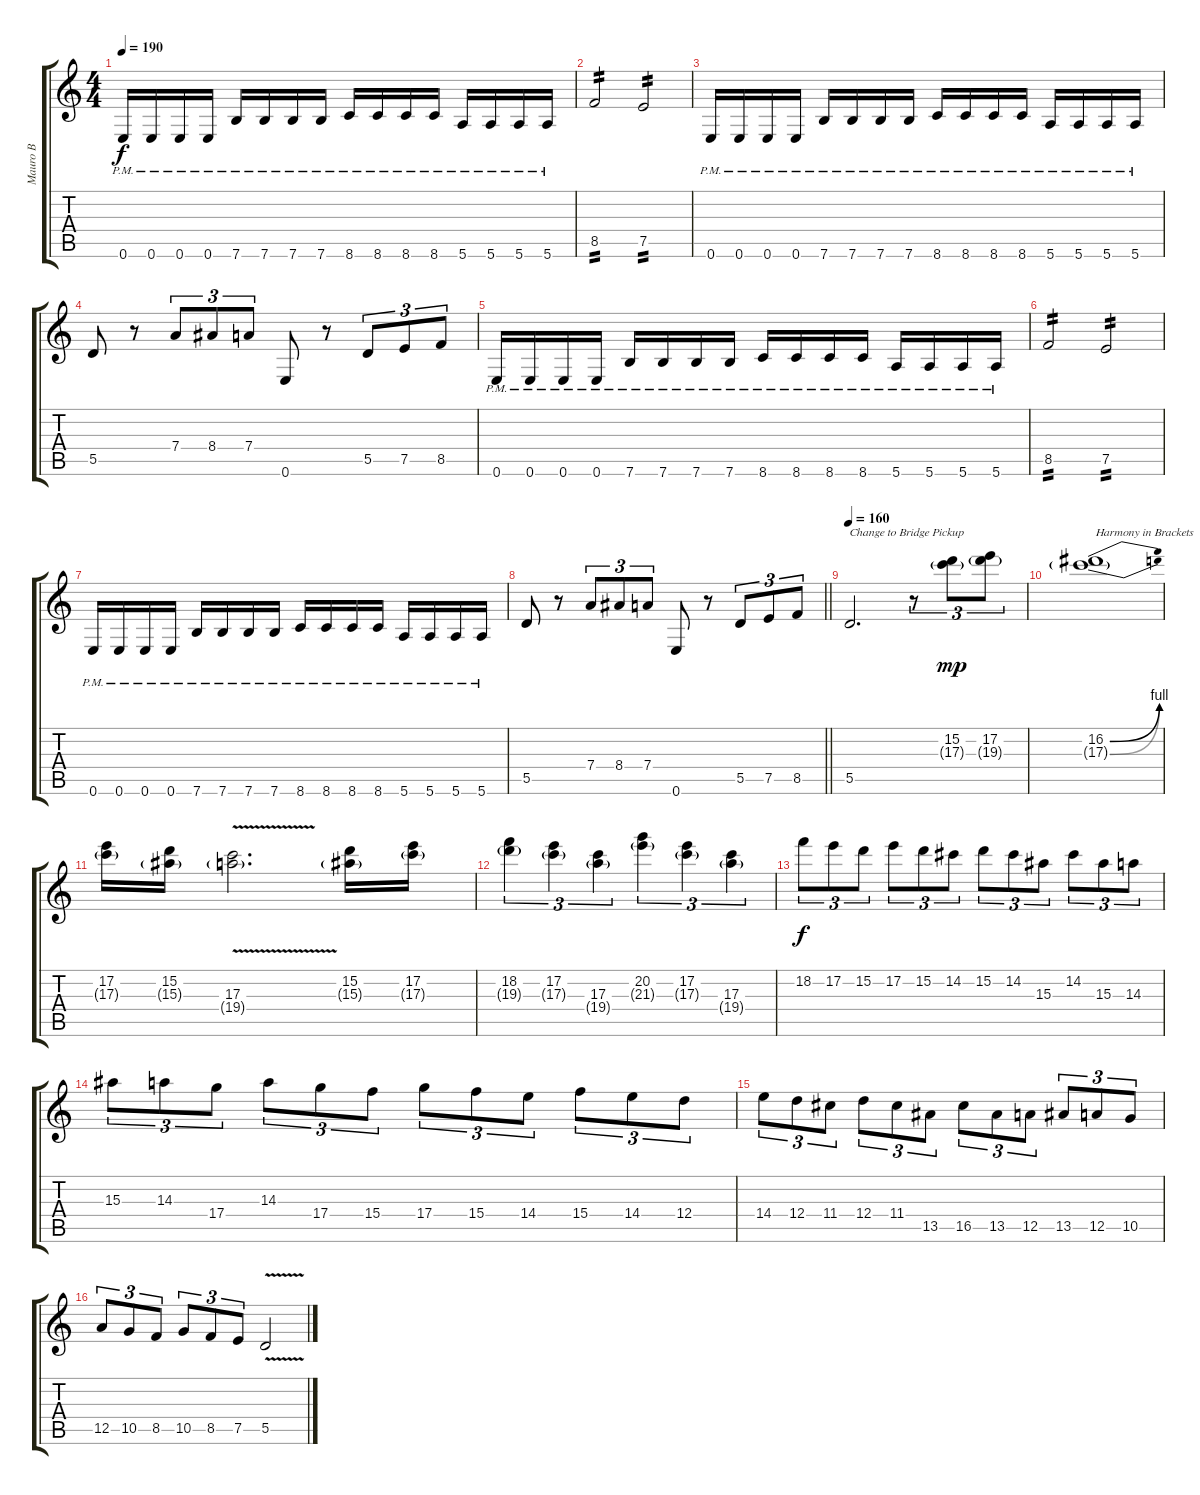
\track ("Mauro B" "Mauro B") {instrument overdrivenguitar}
\staff {score tabs}
\tuning (E4 B3 G3 D3 A2 E2) {hide}
\ts (4 4)
\tempo 190
\clef g2
\ks c
0.6{pm}.16{dy f} 0.6{pm}.16 0.6{pm}.16 0.6{pm}.16 7.6{pm}.16 7.6{pm}.16 7.6{pm}.16 7.6{pm}.16 8.6{pm}.16 8.6{pm}.16 8.6{pm}.16 8.6{pm}.16 5.6{pm}.16 5.6{pm}.16 5.6{pm}.16 5.6{pm}.16 |
8.5.2{tp 2} 7.5.2{tp 2} |
0.6{pm}.16 0.6{pm}.16 0.6{pm}.16 0.6{pm}.16 7.6{pm}.16 7.6{pm}.16 7.6{pm}.16 7.6{pm}.16 8.6{pm}.16 8.6{pm}.16 8.6{pm}.16 8.6{pm}.16 5.6{pm}.16 5.6{pm}.16 5.6{pm}.16 5.6{pm}.16 |
5.5.8 r.8 7.4.8{tu (3 2)} 8.4.8{tu (3 2)} 7.4.8{tu (3 2)} 0.6.8 r.8 5.5.8{tu (3 2)} 7.5.8{tu (3 2)} 8.5.8{tu (3 2)} |
0.6{pm}.16 0.6{pm}.16 0.6{pm}.16 0.6{pm}.16 7.6{pm}.16 7.6{pm}.16 7.6{pm}.16 7.6{pm}.16 8.6{pm}.16 8.6{pm}.16 8.6{pm}.16 8.6{pm}.16 5.6{pm}.16 5.6{pm}.16 5.6{pm}.16 5.6{pm}.16 |
8.5.2{tp 2} 7.5.2{tp 2} |
0.6{pm}.16 0.6{pm}.16 0.6{pm}.16 0.6{pm}.16 7.6{pm}.16 7.6{pm}.16 7.6{pm}.16 7.6{pm}.16 8.6{pm}.16 8.6{pm}.16 8.6{pm}.16 8.6{pm}.16 5.6{pm}.16 5.6{pm}.16 5.6{pm}.16 5.6{pm}.16 |
\barLineRight lightlight
5.5.8 r.8 7.4.8{tu (3 2)} 8.4.8{tu (3 2)} 7.4.8{tu (3 2)} 0.6.8 r.8 5.5.8{tu (3 2)} 7.5.8{tu (3 2)} 8.5.8{tu (3 2)} |
\tempo 160
5.5.2{d txt "Change to Bridge Pickup"} r.8{tu (3 2)} (15.2 17.3{g}).8{tu (3 2) dy mp} (17.2 19.3{g}).8{tu (3 2)} |
(16.2{be (bend 0 0 60 4)} 17.3{be (bend 0 0 60 4) g}).1{txt "Harmony in Brackets"} |
(17.2 17.3{g}).16 (15.2 15.3{g}).16 (17.3{v} 19.4{g}).2{d} (15.2 15.3{g}).16 (17.2 17.3{g}).16 |
(18.2 19.3{g}).4{tu (3 2)} (17.2 17.3{g}).4{tu (3 2)} (17.3 19.4{g}).4{tu (3 2)} (20.2 21.3{g}).4{tu (3 2)} (17.2 17.3{g}).4{tu (3 2)} (17.3 19.4{g}).4{tu (3 2)} |
18.2.8{tu (3 2) dy f} 17.2.8{tu (3 2)} 15.2.8{tu (3 2)} 17.2.8{tu (3 2)} 15.2.8{tu (3 2)} 14.2.8{tu (3 2)} 15.2.8{tu (3 2)} 14.2.8{tu (3 2)} 15.3.8{tu (3 2)} 14.2.8{tu (3 2)} 15.3.8{tu (3 2)} 14.3.8{tu (3 2)} |
15.3.8{tu (3 2)} 14.3.8{tu (3 2)} 17.4.8{tu (3 2)} 14.3.8{tu (3 2)} 17.4.8{tu (3 2)} 15.4.8{tu (3 2)} 17.4.8{tu (3 2)} 15.4.8{tu (3 2)} 14.4.8{tu (3 2)} 15.4.8{tu (3 2)} 14.4.8{tu (3 2)} 12.4.8{tu (3 2)} |
14.4.8{tu (3 2)} 12.4.8{tu (3 2)} 11.4.8{tu (3 2)} 12.4.8{tu (3 2)} 11.4.8{tu (3 2)} 13.5.8{tu (3 2)} 16.5.8{tu (3 2)} 13.5.8{tu (3 2)} 12.5.8{tu (3 2)} 13.5.8{tu (3 2)} 12.5.8{tu (3 2)} 10.5.8{tu (3 2)} |
12.5.8{tu (3 2)} 10.5.8{tu (3 2)} 8.5.8{tu (3 2)} 10.5.8{tu (3 2)} 8.5.8{tu (3 2)} 7.5.8{tu (3 2)} 5.5{v}.2
